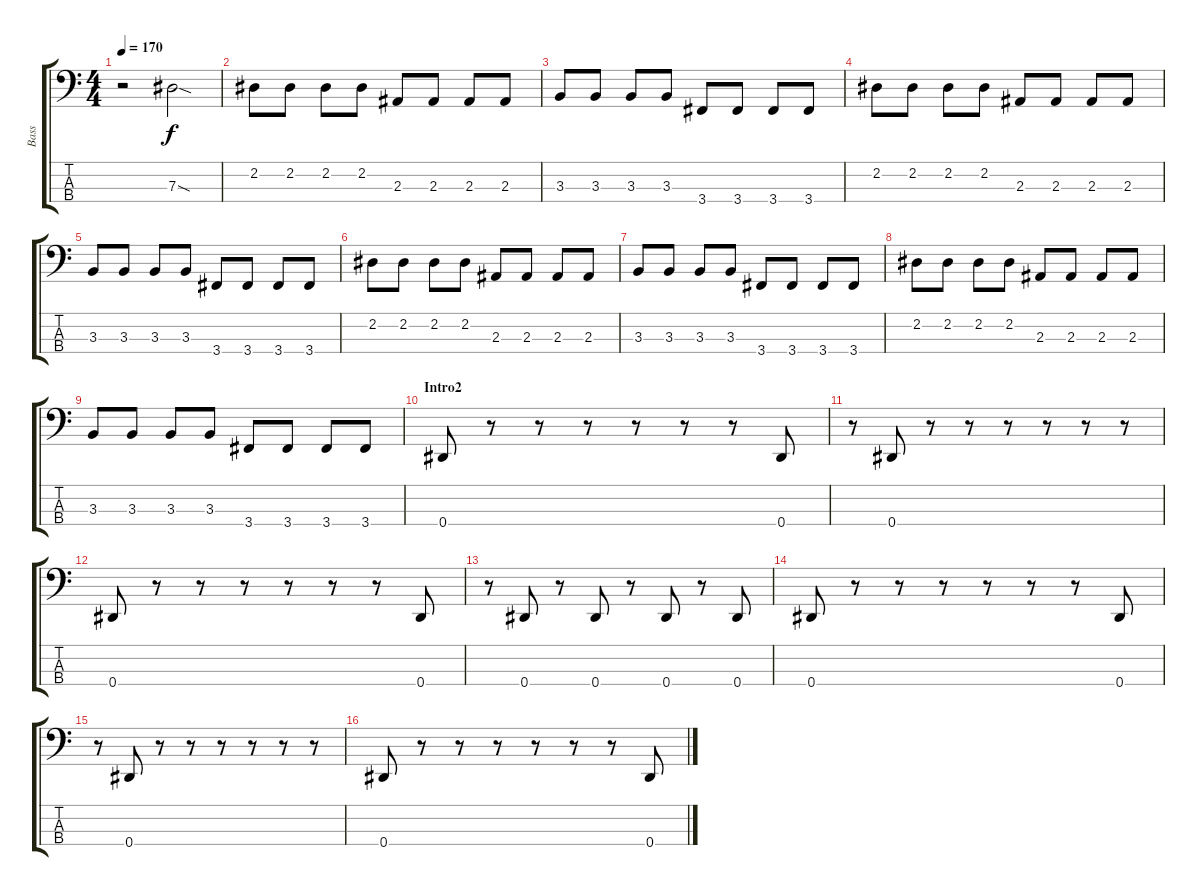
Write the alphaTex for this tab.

\track ("Bass" "Bass") {instrument electricbassfinger}
\staff {score tabs}
\tuning (Gb2 Db2 Ab1 Eb1) {hide}
\ts (4 4)
\tempo 170
\clef f4
\ks c
r.2{dy f} 7.3{sod}.2{volume 13} |
2.2.8 2.2.8 2.2.8 2.2.8 2.3.8 2.3.8 2.3.8 2.3.8 |
3.3.8 3.3.8 3.3.8 3.3.8 3.4.8 3.4.8 3.4.8 3.4.8 |
2.2.8 2.2.8 2.2.8 2.2.8 2.3.8 2.3.8 2.3.8 2.3.8 |
3.3.8 3.3.8 3.3.8 3.3.8 3.4.8 3.4.8 3.4.8 3.4.8 |
2.2.8 2.2.8 2.2.8 2.2.8 2.3.8 2.3.8 2.3.8 2.3.8 |
3.3.8 3.3.8 3.3.8 3.3.8 3.4.8 3.4.8 3.4.8 3.4.8 |
2.2.8 2.2.8 2.2.8 2.2.8 2.3.8 2.3.8 2.3.8 2.3.8 |
3.3.8 3.3.8 3.3.8 3.3.8 3.4.8 3.4.8 3.4.8 3.4.8 |
\section ("" "Intro2")
0.4.8 r.8 r.8 r.8 r.8 r.8 r.8 0.4.8 |
r.8 0.4.8 r.8 r.8 r.8 r.8 r.8 r.8 |
0.4.8 r.8 r.8 r.8 r.8 r.8 r.8 0.4.8 |
r.8 0.4.8 r.8 0.4.8 r.8 0.4.8 r.8 0.4.8 |
0.4.8 r.8 r.8 r.8 r.8 r.8 r.8 0.4.8 |
r.8 0.4.8 r.8 r.8 r.8 r.8 r.8 r.8 |
0.4.8 r.8 r.8 r.8 r.8 r.8 r.8 0.4.8
